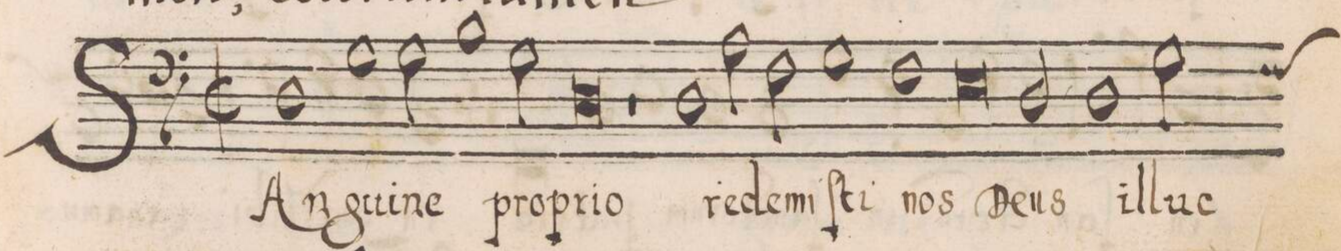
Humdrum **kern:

**kern	**text
*I"BASSVS	*
*clefF4	*
*k[]	*
*met(c|)	*
*M2/1	*
1D	SAn-
1G	-gui-
=2	=2
2G\	-ne
1B	pro-
2G\	-pri-
=3	=3
0D	-o
=4	=4
1r	.
1D	re-
=5	=5
2A\	-de-
2F\	-mi-
1G	-ſti
=6	=6
1F	nos
0E	De-
=7	=7
2D,/	-us
1D\	il-
=8	=8
*custos:F	*
2G\	-luc
*-	*-
